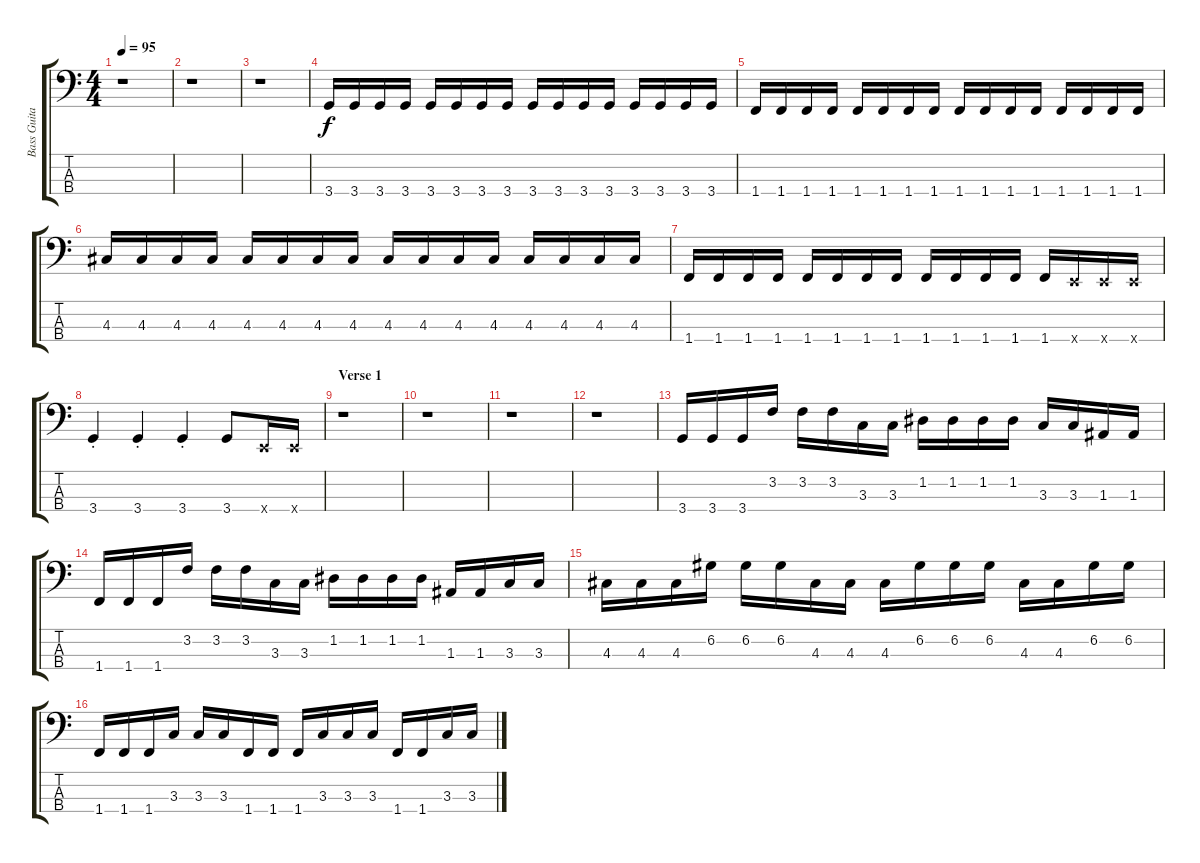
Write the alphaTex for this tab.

\track ("Bass Guitar" "Bass Guita") {instrument electricbasspick}
\staff {score tabs}
\tuning (G2 D2 A1 E1) {hide}
\ts (4 4)
\tempo 95
\clef f4
\ks c
r.1{dy f instrument electricbasspick} |
r.1 |
r.1 |
3.4.16 3.4.16 3.4.16 3.4.16 3.4.16 3.4.16 3.4.16 3.4.16 3.4.16 3.4.16 3.4.16 3.4.16 3.4.16 3.4.16 3.4.16 3.4.16 |
1.4.16 1.4.16 1.4.16 1.4.16 1.4.16 1.4.16 1.4.16 1.4.16 1.4.16 1.4.16 1.4.16 1.4.16 1.4.16 1.4.16 1.4.16 1.4.16 |
4.3.16 4.3.16 4.3.16 4.3.16 4.3.16 4.3.16 4.3.16 4.3.16 4.3.16 4.3.16 4.3.16 4.3.16 4.3.16 4.3.16 4.3.16 4.3.16 |
1.4.16 1.4.16 1.4.16 1.4.16 1.4.16 1.4.16 1.4.16 1.4.16 1.4.16 1.4.16 1.4.16 1.4.16 1.4.16 0.4{x}.16 0.4{x}.16 0.4{x}.16 |
3.4{st}.4 3.4{st}.4 3.4{st}.4 3.4.8 0.4{x}.16 0.4{x}.16 |
\section ("" "Verse 1")
r.1 |
r.1 |
r.1 |
r.1 |
3.4.16 3.4.16 3.4.16 3.2.16 3.2.16 3.2.16 3.3.16 3.3.16 1.2.16 1.2.16 1.2.16 1.2.16 3.3.16 3.3.16 1.3.16 1.3.16 |
1.4.16 1.4.16 1.4.16 3.2.16 3.2.16 3.2.16 3.3.16 3.3.16 1.2.16 1.2.16 1.2.16 1.2.16 1.3.16 1.3.16 3.3.16 3.3.16 |
4.3.16 4.3.16 4.3.16 6.2.16 6.2.16 6.2.16 4.3.16 4.3.16 4.3.16 6.2.16 6.2.16 6.2.16 4.3.16 4.3.16 6.2.16 6.2.16 |
1.4.16 1.4.16 1.4.16 3.3.16 3.3.16 3.3.16 1.4.16 1.4.16 1.4.16 3.3.16 3.3.16 3.3.16 1.4.16 1.4.16 3.3.16 3.3.16
